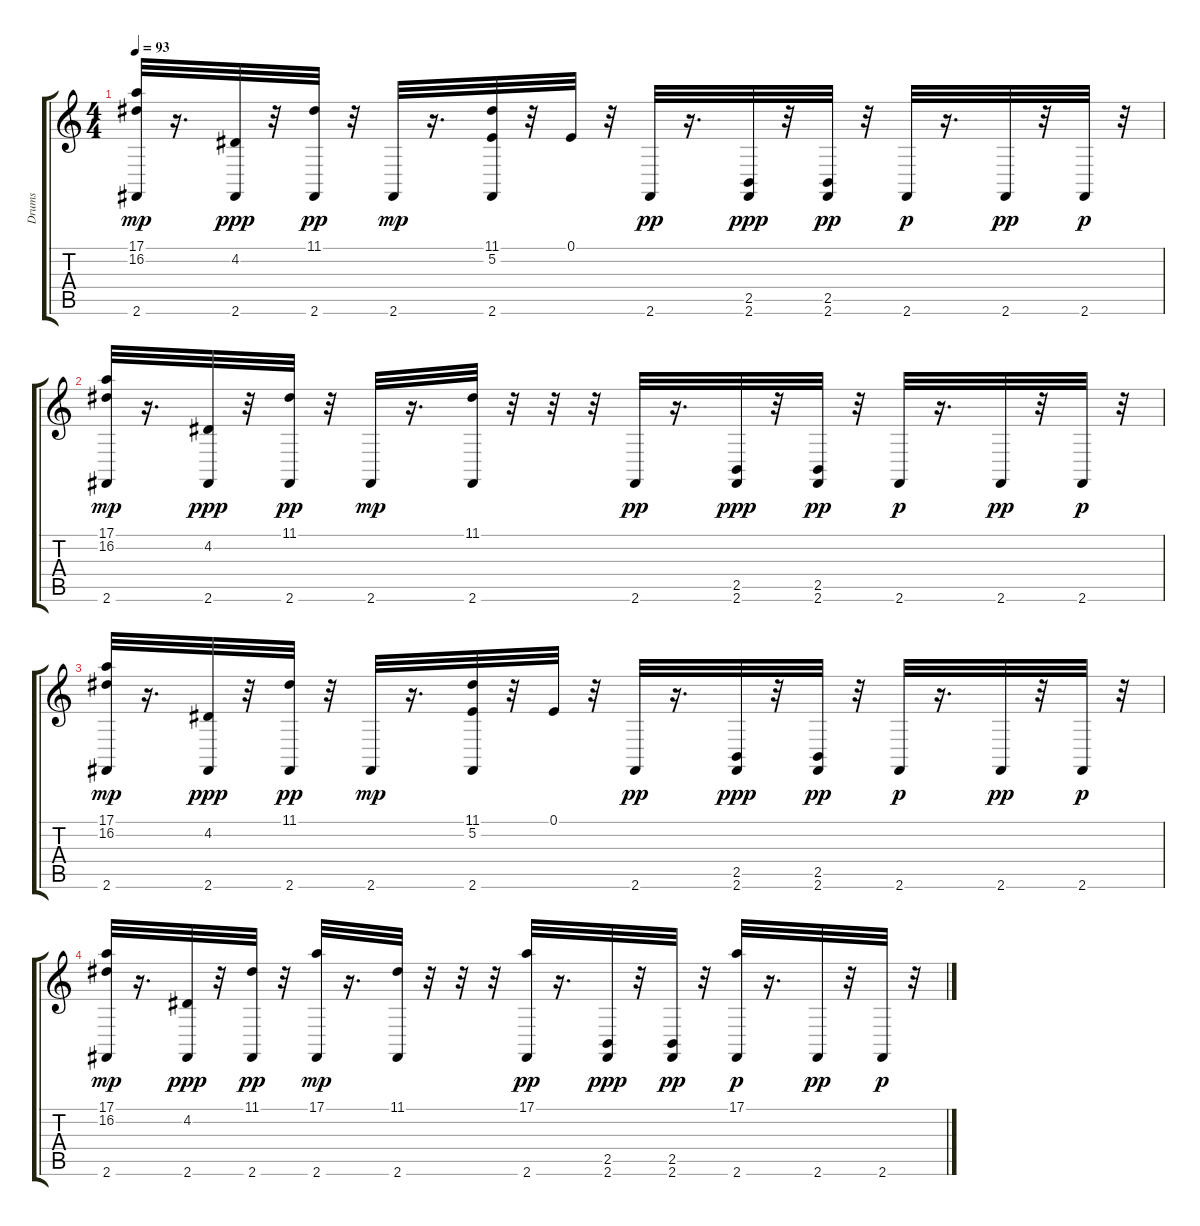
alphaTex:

\track ("Drums" "Drums") {instrument melodictom}
\staff {score tabs}
\tuning (E4 B3 G3 D3 A2 E2) {hide}
\ts (4 4)
\tempo 93
\clef g2
\ks c
(17.1 16.2 2.6).32{dy mp} r.16{d} (4.2 2.6).32{dy ppp} r.32 (11.1 2.6).32{dy pp} r.32 2.6.32{dy mp} r.16{d} (11.1 5.2 2.6).32 r.32 0.1.32 r.32 2.6.32{dy pp} r.16{d} (2.5 2.6).32{dy ppp} r.32 (2.5 2.6).32{dy pp} r.32 2.6.32{dy p} r.16{d} 2.6.32{dy pp} r.32 2.6.32{dy p} r.32 |
(17.1 16.2 2.6).32{dy mp} r.16{d} (4.2 2.6).32{dy ppp} r.32 (11.1 2.6).32{dy pp} r.32 2.6.32{dy mp} r.16{d} (11.1 2.6).32 r.32 r.32 r.32 2.6.32{dy pp} r.16{d} (2.5 2.6).32{dy ppp} r.32 (2.5 2.6).32{dy pp} r.32 2.6.32{dy p} r.16{d} 2.6.32{dy pp} r.32 2.6.32{dy p} r.32 |
(17.1 16.2 2.6).32{dy mp} r.16{d} (4.2 2.6).32{dy ppp} r.32 (11.1 2.6).32{dy pp} r.32 2.6.32{dy mp} r.16{d} (11.1 5.2 2.6).32 r.32 0.1.32 r.32 2.6.32{dy pp} r.16{d} (2.5 2.6).32{dy ppp} r.32 (2.5 2.6).32{dy pp} r.32 2.6.32{dy p} r.16{d} 2.6.32{dy pp} r.32 2.6.32{dy p} r.32 |
(17.1 16.2 2.6).32{dy mp} r.16{d} (4.2 2.6).32{dy ppp} r.32 (11.1 2.6).32{dy pp} r.32 (17.1 2.6).32{dy mp} r.16{d} (11.1 2.6).32 r.32 r.32 r.32 (17.1 2.6).32{dy pp} r.16{d} (2.5 2.6).32{dy ppp} r.32 (2.5 2.6).32{dy pp} r.32 (17.1 2.6).32{dy p} r.16{d} 2.6.32{dy pp} r.32 2.6.32{dy p} r.32
